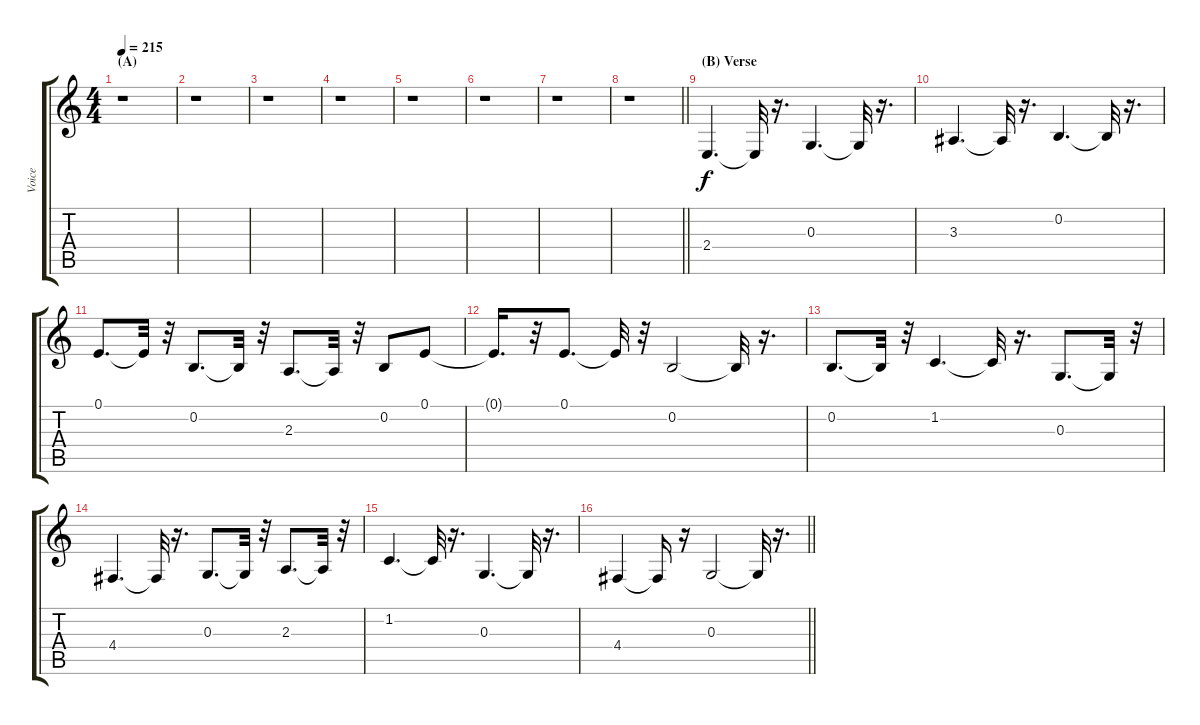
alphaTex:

\track ("Voice" "Voice") {instrument trumpet}
\staff {score tabs}
\tuning (E4 B3 G3 D3 A2 E2) {hide}
\ts (4 4)
\section ("" "(A)")
\tempo 215
\clef g2
\ks c
r.1{dy f} |
r.1 |
r.1 |
r.1 |
r.1 |
r.1 |
r.1 |
\barLineRight lightlight
r.1 |
\section ("" "(B) Verse")
2.4.4{d} 2.4{t}.32 r.16{d} 0.3.4{d} 0.3{t}.32 r.16{d} |
3.3.4{d} 3.3{t}.32 r.16{d} 0.2.4{d} 0.2{t}.32 r.16{d} |
0.1.8{d} 0.1{t}.32 r.32 0.2.8{d} 0.2{t}.32 r.32 2.3.8{d} 2.3{t}.32 r.32 0.2.8 0.1.8 |
0.1{t}.16{d} r.32 0.1.8{d} 0.1{t}.32 r.32 0.2.2 0.2{t}.32 r.16{d} |
0.2.8{d} 0.2{t}.32 r.32 1.2.4{d} 1.2{t}.32 r.16{d} 0.3.8{d} 0.3{t}.32 r.32 |
4.4.4{d} 4.4{t}.32 r.16{d} 0.3.8{d} 0.3{t}.32 r.32 2.3.8{d} 2.3{t}.32 r.32 |
1.2.4{d} 1.2{t}.32 r.16{d} 0.3.4{d} 0.3{t}.32 r.16{d} |
\barLineRight lightlight
4.4.4 4.4{t}.16 r.16 0.3.2 0.3{t}.32 r.16{d}
